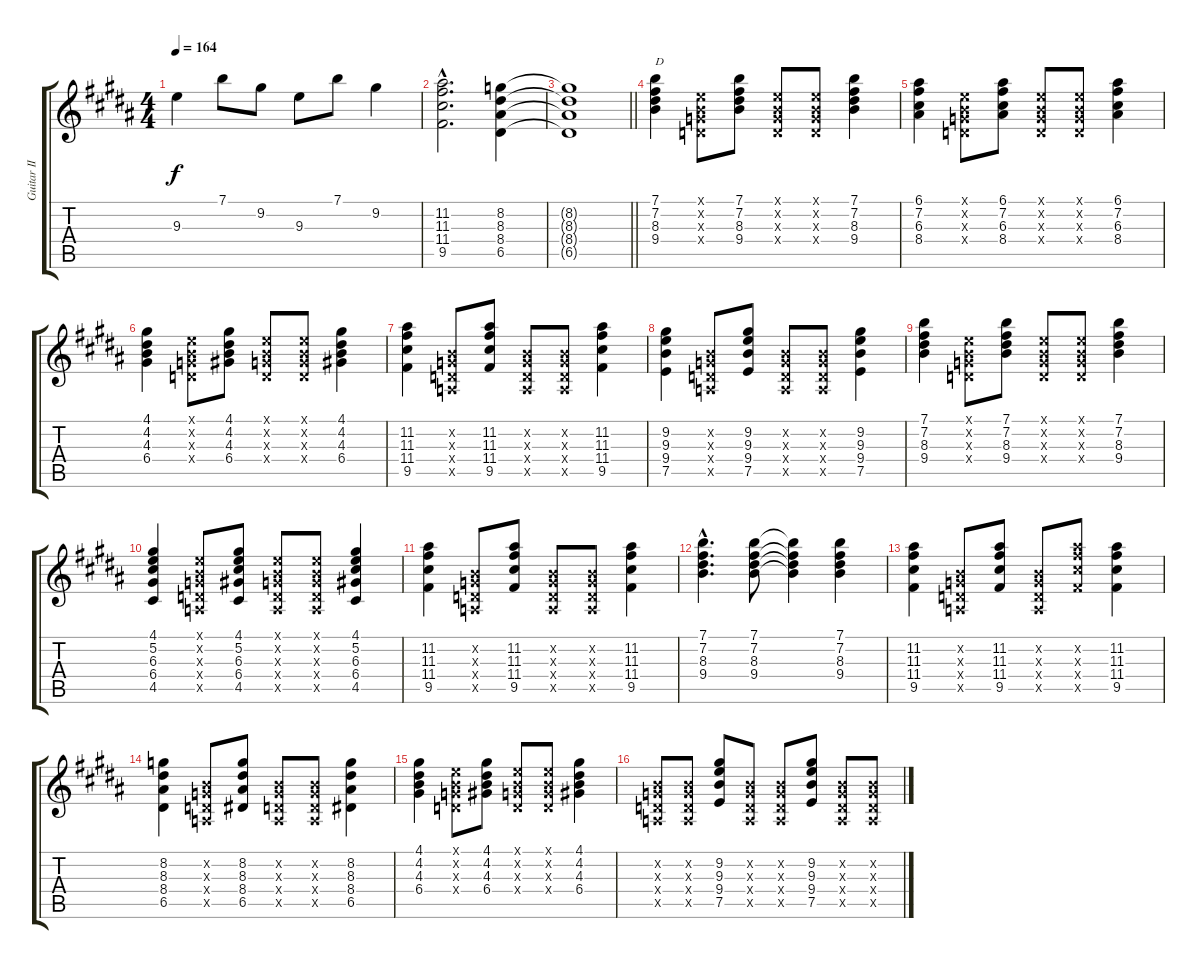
\track ("Guitar II" "Guitar II") {instrument distortionguitar}
\staff {score tabs}
\tuning (E4 B3 G3 D3 A2 E2) {hide}
\ts (4 4)
\tempo 164
\clef g2
\ks b
9.3.4{dy f} 7.1.8 9.2.8 9.3.8 7.1.8 9.2.4 |
(11.2{hac} 11.3{hac} 11.4{hac} 9.5{hac}).2{d} (8.2 8.3 8.4 6.5).4 |
\barLineRight lightlight
(8.2{t} 8.3{t} 8.4{t} 6.5{t}).1 |
(7.1 7.2 8.3 9.4).4{txt "D"} (0.1{x} 0.2{x} 0.3{x} 0.4{x}).8 (7.1 7.2 8.3 9.4).8 (0.1{x} 0.2{x} 0.3{x} 0.4{x}).8 (0.1{x} 0.2{x} 0.3{x} 0.4{x}).8 (7.1 7.2 8.3 9.4).4 |
(6.1 7.2 6.3 8.4).4 (0.1{x} 0.2{x} 0.3{x} 0.4{x}).8 (6.1 7.2 6.3 8.4).8 (0.1{x} 0.2{x} 0.3{x} 0.4{x}).8 (0.1{x} 0.2{x} 0.3{x} 0.4{x}).8 (6.1 7.2 6.3 8.4).4 |
(4.1 4.2 4.3 6.4).4 (0.1{x} 0.2{x} 0.3{x} 0.4{x}).8 (4.1 4.2 4.3 6.4).8 (0.1{x} 0.2{x} 0.3{x} 0.4{x}).8 (0.1{x} 0.2{x} 0.3{x} 0.4{x}).8 (4.1 4.2 4.3 6.4).4 |
(11.2 11.3 11.4 9.5).4 (0.2{x} 0.3{x} 0.4{x} 0.5{x}).8 (11.2 11.3 11.4 9.5).8 (0.2{x} 0.3{x} 0.4{x} 0.5{x}).8 (0.2{x} 0.3{x} 0.4{x} 0.5{x}).8 (11.2 11.3 11.4 9.5).4 |
(9.2 9.3 9.4 7.5).4 (0.2{x} 0.3{x} 0.4{x} 0.5{x}).8 (9.2 9.3 9.4 7.5).8 (0.2{x} 0.3{x} 0.4{x} 0.5{x}).8 (0.2{x} 0.3{x} 0.4{x} 0.5{x}).8 (9.2 9.3 9.4 7.5).4 |
(7.1 7.2 8.3 9.4).4 (0.1{x} 0.2{x} 0.3{x} 0.4{x}).8 (7.1 7.2 8.3 9.4).8 (0.1{x} 0.2{x} 0.3{x} 0.4{x}).8 (0.1{x} 0.2{x} 0.3{x} 0.4{x}).8 (7.1 7.2 8.3 9.4).4 |
(4.1 5.2 6.3 6.4 4.5).4 (0.1{x} 0.2{x} 0.3{x} 0.4{x} 0.5{x}).8 (4.1 5.2 6.3 6.4 4.5).8 (0.1{x} 0.2{x} 0.3{x} 0.4{x} 0.5{x}).8 (0.1{x} 0.2{x} 0.3{x} 0.4{x} 0.5{x}).8 (4.1 5.2 6.3 6.4 4.5).4 |
(11.2 11.3 11.4 9.5).4 (0.2{x} 0.3{x} 0.4{x} 0.5{x}).8 (11.2 11.3 11.4 9.5).8 (0.2{x} 0.3{x} 0.4{x} 0.5{x}).8 (0.2{x} 0.3{x} 0.4{x} 0.5{x}).8 (11.2 11.3 11.4 9.5).4 |
(7.1{hac} 7.2{hac} 8.3{hac} 9.4{hac}).4{d} (7.1 7.2 8.3 9.4).8 (7.1{t} 7.2{t} 8.3{t} 9.4{t}).4 (7.1 7.2 8.3 9.4).4 |
(11.2 11.3 11.4 9.5).4 (0.2{x} 0.3{x} 0.4{x} 0.5{x}).8 (11.2 11.3 11.4 9.5).8 (0.2{x} 0.3{x} 0.4{x} 0.5{x}).8 (11.2{x} 11.3{x} 11.4{x} 9.5{x}).8 (11.2 11.3 11.4 9.5).4 |
(8.2 8.3 8.4 6.5).4 (0.2{x} 0.3{x} 0.4{x} 0.5{x}).8 (8.2 8.3 8.4 6.5).8 (0.2{x} 0.3{x} 0.4{x} 0.5{x}).8 (0.2{x} 0.3{x} 0.4{x} 0.5{x}).8 (8.2 8.3 8.4 6.5).4 |
(4.1 4.2 4.3 6.4).4 (0.1{x} 0.2{x} 0.3{x} 0.4{x}).8 (4.1 4.2 4.3 6.4).8 (0.1{x} 0.2{x} 0.3{x} 0.4{x}).8 (0.1{x} 0.2{x} 0.3{x} 0.4{x}).8 (4.1 4.2 4.3 6.4).4 |
(0.2{x} 0.3{x} 0.4{x} 0.5{x}).8 (0.2{x} 0.3{x} 0.4{x} 0.5{x}).8 (9.2 9.3 9.4 7.5).8 (0.2{x} 0.3{x} 0.4{x} 0.5{x}).8 (0.2{x} 0.3{x} 0.4{x} 0.5{x}).8 (9.2 9.3 9.4 7.5).8 (0.2{x} 0.3{x} 0.4{x} 0.5{x}).8 (0.2{x} 0.3{x} 0.4{x} 0.5{x}).8
